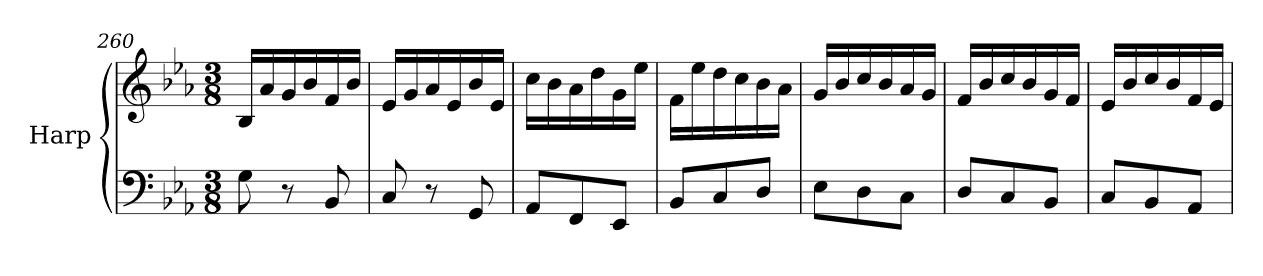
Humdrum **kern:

**kern	**kern
*part1	*part1
*staff2	*staff1
*I"Harp	*
*I'Hp	*
*clefF4	*clefG2
*k[b-e-a-]	*k[b-e-a-]
*M3/8	*M3/8
=260	=260
8G\	16B-/LL
.	16a-/
8r	16g/
.	16b-/
8BB-/	16f/
.	16b-/JJ
=261	=261
8C/	16e-/LL
.	16g/
8r	16a-/
.	16e-/
8GG/	16b-/
.	16e-/JJ
=262	=262
8AA-/L	16cc\LL
.	16b-\
8FF/	16a-\
.	16dd\
8EE-/J	16g\
.	16ee-\JJ
=263	=263
8BB-/L	16f\LL
.	16ee-\
8C/	16dd\
.	16cc\
8D/J	16b-\
.	16a-\JJ
!!LO:LB:g=z
=264	=264
8E-\L	16g/LL
.	16b-/
8D\	16cc/
.	16b-/
8C\J	16a-/
.	16g/JJ
=265	=265
8D/L	16f/LL
.	16b-/
8C/	16cc/
.	16b-/
8BB-/J	16g/
.	16f/JJ
=266	=266
8C/L	16e-/LL
.	16b-/
8BB-/	16cc/
.	16b-/
8AA-/J	16f/
.	16e-/JJ
=	=
*-	*-
